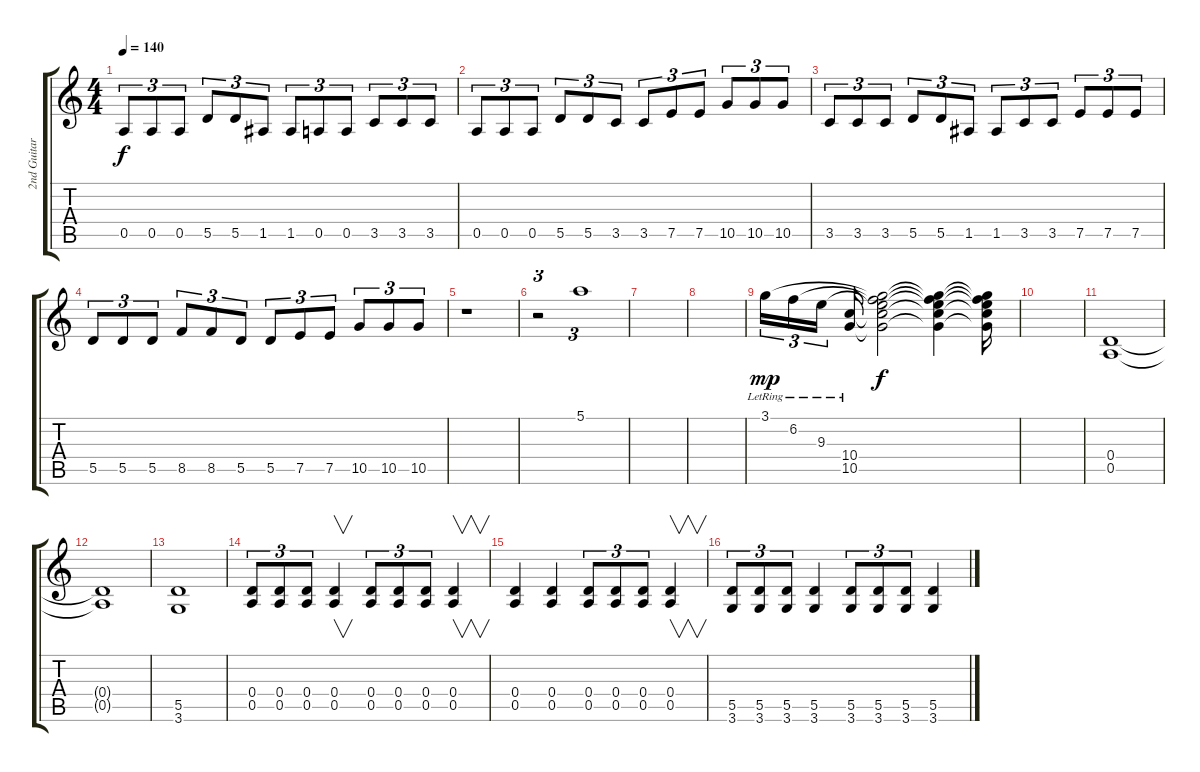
\track ("2nd Guitar" "2nd Guitar") {instrument overdrivenguitar}
\staff {score tabs}
\tuning (E4 B3 G3 D3 A2 E2) {hide}
\ts (4 4)
\tempo 140
\clef g2
\ks c
0.5.8{tu (3 2) dy f} 0.5.8{tu (3 2)} 0.5.8{tu (3 2)} 5.5.8{tu (3 2)} 5.5.8{tu (3 2)} 1.5.8{tu (3 2)} 1.5.8{tu (3 2)} 0.5.8{tu (3 2)} 0.5.8{tu (3 2)} 3.5.8{tu (3 2)} 3.5.8{tu (3 2)} 3.5.8{tu (3 2)} |
0.5.8{tu (3 2)} 0.5.8{tu (3 2)} 0.5.8{tu (3 2)} 5.5.8{tu (3 2)} 5.5.8{tu (3 2)} 3.5.8{tu (3 2)} 3.5.8{tu (3 2)} 7.5.8{tu (3 2)} 7.5.8{tu (3 2)} 10.5.8{tu (3 2)} 10.5.8{tu (3 2)} 10.5.8{tu (3 2)} |
3.5.8{tu (3 2)} 3.5.8{tu (3 2)} 3.5.8{tu (3 2)} 5.5.8{tu (3 2)} 5.5.8{tu (3 2)} 1.5.8{tu (3 2)} 1.5.8{tu (3 2)} 3.5.8{tu (3 2)} 3.5.8{tu (3 2)} 7.5.8{tu (3 2)} 7.5.8{tu (3 2)} 7.5.8{tu (3 2)} |
5.5.8{tu (3 2)} 5.5.8{tu (3 2)} 5.5.8{tu (3 2)} 8.5.8{tu (3 2)} 8.5.8{tu (3 2)} 5.5.8{tu (3 2)} 5.5.8{tu (3 2)} 7.5.8{tu (3 2)} 7.5.8{tu (3 2)} 10.5.8{tu (3 2)} 10.5.8{tu (3 2)} 10.5.8{tu (3 2)} |
r.1{instrument tubularbells} |
r.2{tu (3 2)} 5.1.1{tu (3 2)} |
|
|
3.1{lr}.16{tu (3 2) dy mp} 6.2{lr}.16{tu (3 2)} 9.3{lr}.16{tu (3 2)} (10.4{lr} 10.5).16 (3.1{t} 6.2{t} 9.3{t} 10.4{t} 10.5{t}).2{dy f} (3.1{t} 6.2{t} 9.3{t} 10.4{t} 10.5{t}).4 (3.1{t} 6.2{t} 9.3{t} 10.4{t} 10.5{t}).16 |
|
(0.4 0.5).1 |
(0.4{t} 0.5{t}).1 |
(5.5 3.6).1 |
(0.4 0.5).8{tu (3 2)} (0.4 0.5).8{tu (3 2)} (0.4 0.5).8{tu (3 2)} (0.4 0.5).4{v} (0.4 0.5).8{tu (3 2)} (0.4 0.5).8{tu (3 2)} (0.4 0.5).8{tu (3 2)} (0.4 0.5).4{v} |
(0.4 0.5).4 (0.4 0.5).4 (0.4 0.5).8{tu (3 2)} (0.4 0.5).8{tu (3 2)} (0.4 0.5).8{tu (3 2)} (0.4 0.5).4{v} |
(5.5 3.6).8{tu (3 2)} (5.5 3.6).8{tu (3 2)} (5.5 3.6).8{tu (3 2)} (5.5 3.6).4 (5.5 3.6).8{tu (3 2)} (5.5 3.6).8{tu (3 2)} (5.5 3.6).8{tu (3 2)} (5.5 3.6).4
